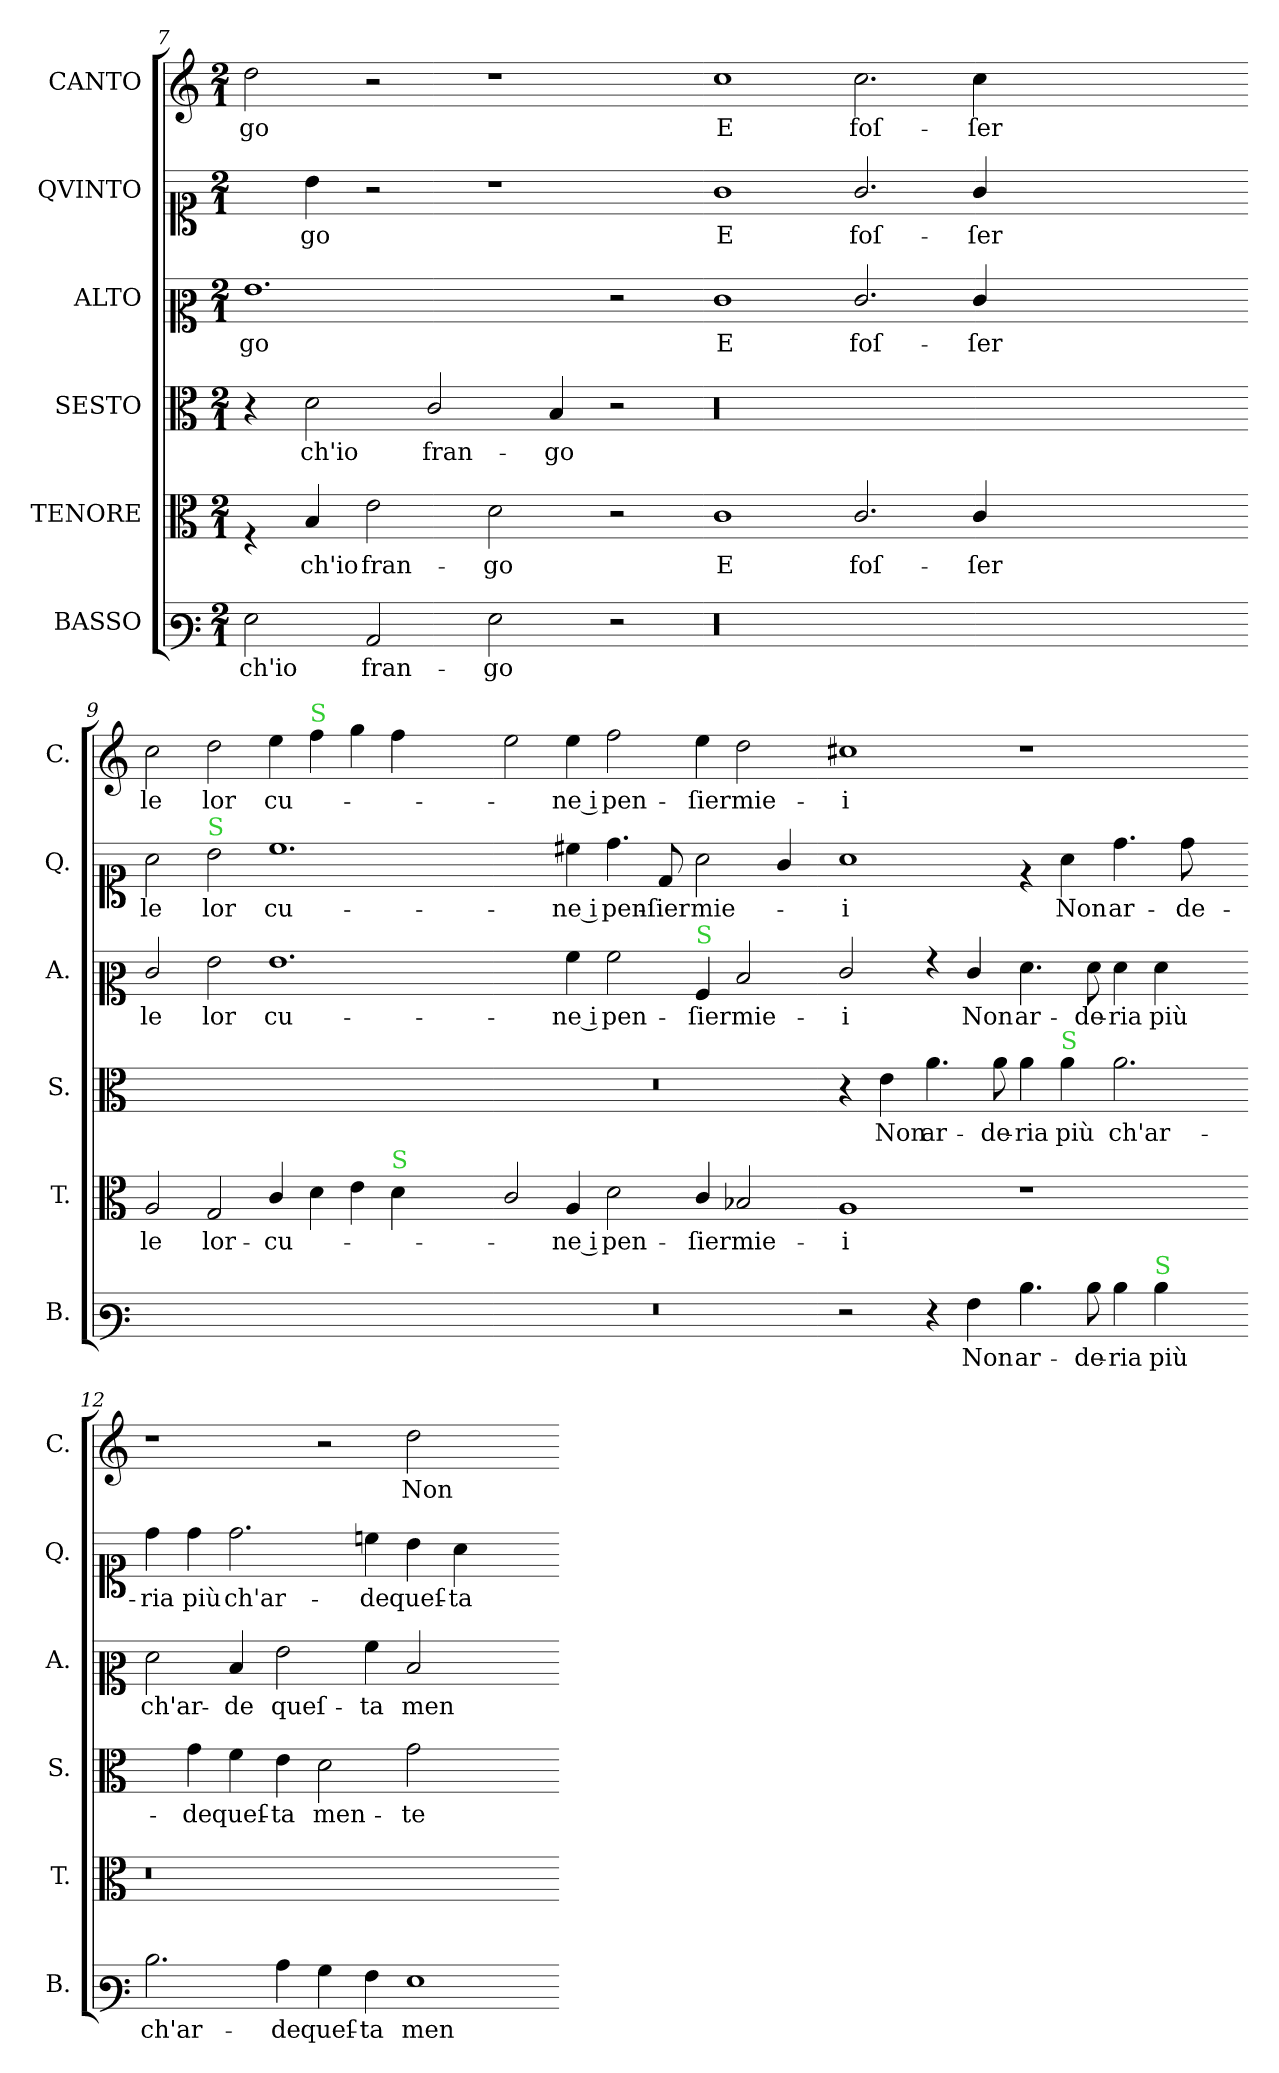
**kern	**text	**kern	**text	**kern	**text	**kern	**text	**kern	**text	**kern	**text
*part6	*part6	*part5	*part5	*part4	*part4	*part3	*part3	*part2	*part2	*part1	*part1
*staff6	*staff6	*staff5	*staff5	*staff4	*staff4	*staff3	*staff3	*staff2	*staff2	*staff1	*staff1
*I"BASSO	*	*I"TENORE	*	*I"SESTO	*	*I"ALTO	*	*I"QVINTO	*	*I"CANTO	*
*I'B.	*	*I'T.	*	*I'S.	*	*I'A.	*	*I'Q.	*	*I'C.	*
*clefF3	*	*clefC3	*	*clefC3	*	*clefC2	*	*clefC1	*	*clefG2	*
*k[]	*	*k[]	*	*k[]	*	*k[]	*	*k[]	*	*k[]	*
*G:mix	*	*G:mix	*	*G:mix	*	*G:mix	*	*G:mix	*	*G:mix	*
*M2/1	*	*M2/1	*	*M2/1	*	*M2/1	*	*M2/1	*	*M2/1	*
=7	=7	=7	=7	=7	=7	=7	=7	=7	=7	=7	=7
2G\	ch'io	4rF	.	4r	.	1.g	-go	4ryy	.	2dd\	-go
.	.	4B/	ch'io	2d\	ch'io	.	.	4b\	-go	.	.
2C/	fran-	2e\	fran-	.	.	.	.	2r	.	2r	.
.	.	.	.	2c/	fran-	.	.	.	.	.	.
2G\	-go	2d\	-go	.	.	.	.	1r	.	1r	.
.	.	.	.	4B/	-go	.	.	.	.	.	.
2r	.	2r	.	2r	.	2r	.	.	.	.	.
=8-	=8-	=8-	=8-	=8-	=8-	=8-	=8-	=8-	=8-	=8-	=8-
00r	.	1c	E	00r	.	1e	E	1g	E	1cc	E
.	.	2.c/	foſ-	.	.	2.e/	foſ-	2.g/	foſ-	2.cc\	foſ-
.	.	4c/	-ſer	.	.	4e/	-ſer	4g/	-ſer	4cc\	-ſer
.	.	0ryy	.	.	.	0ryy	.	0ryy	.	0ryy	.
=9-	=9-	=9-	=9-	=9-	=9-	=9-	=9-	=9-	=9-	=9-	=9-
0ryy	.	2A/	le	0ryy	.	2e/	le	2a\	le	2cc\	le
!	!	!	!	!	!	!	!	!LO:TX:a:color=limegreen:t=S	!	!	!
.	.	2G/	lor-	.	.	2g\	lor	2b\	lor	2dd\	lor
.	.	4c/	-cu-	.	.	1.g	cu-	1.cc	cu-	4ee\	cu-
!	!	!	!	!	!	!	!	!	!	!LO:TX:a:color=limegreen:t=S	!
.	.	4d\	.	.	.	.	.	.	.	4ff\	.
.	.	4e\	.	.	.	.	.	.	.	4gg\	.
!	!	!LO:TX:a:color=limegreen:t=S	!	!	!	!	!	!	!	!	!
.	.	4d\	.	.	.	.	.	.	.	4ff\	.
2ryy	.	2ryy	.	2ryy	.	.	.	.	.	2ryy	.
=10-	=10-	=10-	=10-	=10-	=10-	=10-	=10-	=10-	=10-	=10-	=10-
0r	.	2c/	.	0r	.	2ryy	.	2ryy	.	2ee\	.
.	.	4A/	ne i	.	.	4a\	ne i	4cc#X\	ne i	4ee\	ne i
.	.	2d\	pen-	.	.	2a\	pen-	4.dd\	pen-	2ff\	pen-
.	.	.	.	.	.	.	.	8d/	-ſier	.	.
!	!	!	!	!	!	!LO:TX:a:color=limegreen:t=S	!	!	!	!	!
.	.	4c/	-ſier	.	.	4A/	-ſier	2a\	mie-	4ee\	-ſier
.	.	2B-X/	mie-	.	.	2d/	mie-	.	.	2dd\	mie-
.	.	.	.	.	.	.	.	4g/	.	.	.
=11-	=11-	=11-	=11-	=11-	=11-	=11-	=11-	=11-	=11-	=11-	=11-
2r	.	1A	-i	4r	.	2e/	-i	1a	-i	1cc#X	-i
.	.	.	.	4e\	Non	.	.	.	.	.	.
4r	.	.	.	4.a\	ar-	4rg	.	.	.	.	.
4A\	Non	.	.	.	.	4e/	Non	.	.	.	.
.	.	.	.	8a\	-de-	.	.	.	.	.	.
4.d\	ar-	1r	.	4a\	-ria	4.f\	ar-	4re	.	1r	.
!	!	!	!	!LO:TX:a:color=limegreen:t=S	!	!	!	!	!	!	!
.	.	.	.	4a\	più	.	.	4a\	Non	.	.
8d\	-de-	.	.	.	.	8f\	-de-	.	.	.	.
4d\	-ria	.	.	2.a\	ch'ar-	4f\	-ria	4.dd\	ar-	.	.
!LO:TX:a:color=limegreen:t=S	!	!	!	!	!	!	!	!	!	!	!
4d\	più	.	.	.	.	4f\	più	.	.	.	.
.	.	.	.	.	.	.	.	8dd\	-de-	.	.
4ryy	.	4ryy	.	.	.	4ryy	.	4ryy	.	4ryy	.
=12-	=12-	=12-	=12-	=12-	=12-	=12-	=12-	=12-	=12-	=12-	=12-
2.d\	ch'ar-	0r	.	4ryy	.	2f\	ch'ar-	4dd\	-ria	1r	.
.	.	.	.	4g\	-de	.	.	4dd\	più	.	.
.	.	.	.	4f\	queſ-	4d/	-de	2.dd\	ch'ar-	.	.
4c\	-de	.	.	4e\	-ta	2g\	queſ-	.	.	.	.
4B\	queſ-	.	.	2d\	men-	.	.	.	.	2r	.
4A\	-ta	.	.	.	.	4a\	-ta	4ccn\	-de	.	.
1G\	men-	.	.	2g\	-te	2d/	men-	4b\	queſ-	2dd\	Non
.	.	.	.	.	.	.	.	4a\	-ta	.	.
.	.	2ryy	.	2ryy	.	2ryy	.	2ryy	.	2ryy	.
=-	=-	=-	=-	=-	=-	=-	=-	=-	=-	=-	=-
*-	*-	*-	*-	*-	*-	*-	*-	*-	*-	*-	*-
